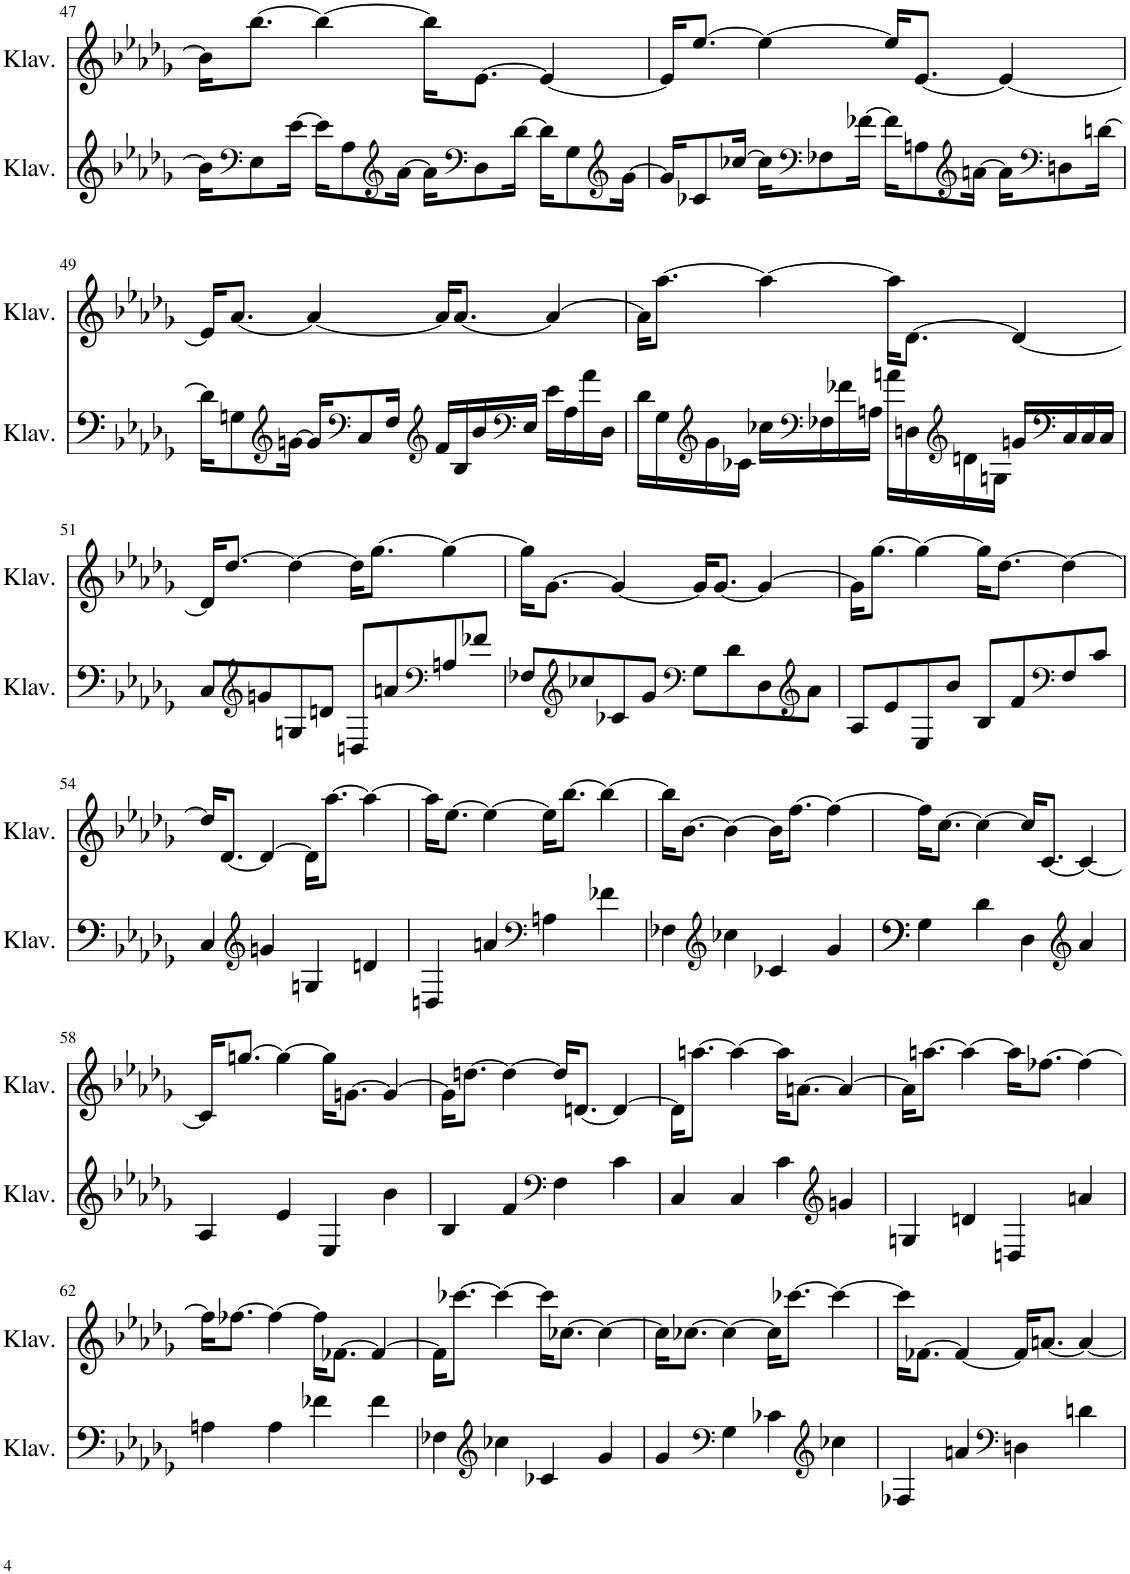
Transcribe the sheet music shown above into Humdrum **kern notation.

**kern	**kern
*part2	*part1
*staff2	*staff1
*I"Klavier	*I"Klavier
*I'Klav.	*I'Klav.
!!LO:PB:g=z
*clefG2	*clefG2
*k[b-e-a-d-g-]	*k[b-e-a-d-g-]
*M4/4	*M4/4
=47	=47
16b-\KL]	16b-\KL]
*clefF4	*
8E-\	[8.bb-\J
[16e-\Jk	.
16e-\KL]	4bb-\_
8A-\	.
*clefG2	*
[16a-\Jk	.
16a-\KL]	16bb-\KL]
*clefF4	*
8D-\	[8.e-\J
[16d-\Jk	.
16d-\KL]	4e-/_
8G-\	.
*clefG2	*
[16g-\Jk	.
=48	=48
16g-/KL]	16e-/KL]
8c-X/	[8.ee-/J
[16cc-X/Jk	.
16cc-\KL]	4ee-\_
*clefF4	*
8F-X\	.
[16f-X\Jk	.
16f-\KL]	16ee-/KL]
8An\	[8.e-/J
*clefG2	*
[16an\Jk	.
16a\KL]	4e-/_
*clefF4	*
8Dn\	.
[16dn\Jk	.
!!LO:LB:g=z
=49	=49
16d\KL]	16e-/KL]
8Gn\	[8.a-/J
*clefG2	*
[16gn\Jk	.
16g/KL]	4a-/_
*clefF4	*
8C/	.
16F/Jk	.
*clefG2	*
16f/LL	16a-/KL]
16B-/	[8.a-/J
16b-/	.
*clefF4	*
16E-/JJ	.
16e-\LL	4a-/_
16A-\	.
16a-\	.
16D-\JJ	.
=50	=50
16d-\LL	16a-\KL]
16G-\	[8.aa-\J
*clefG2	*
16g-\	.
16c-X\JJ	.
16cc-X\LL	4aa-\_
*clefF4	*
16F-X\	.
16f-X\	.
16An\JJ	.
16an\LL	16aa-\KL]
16Dn\	[8.d-\J
*clefG2	*
16dn\	.
16Gn\JJ	.
16gn/LL	4d-/_
*clefF4	*
16C/	.
16C/	.
16C/JJ	.
!!LO:LB:g=z
=51	=51
8C/L	16d-/KL]
.	[8.dd-/J
*clefG2	*
8gn/	.
8Gn/	4dd-\_
8dn/J	.
8Dn/L	16dd-\KL]
.	[8.gg-\J
8an/	.
*clefF4	*
8An/	4gg-\_
8f-X/J	.
=52	=52
8F-X/L	16gg-\KL]
.	[8.g-\J
*clefG2	*
8cc-X/	.
8c-X/	4g-/_
8g-/J	.
*clefF4	*
8G-\L	16g-/KL]
.	[8.g-/J
8d-\	.
8D-\	4g-/_
*clefG2	*
8a-\J	.
=53	=53
8A-/L	16g-\KL]
.	[8.gg-\J
8e-/	.
8E-/	4gg-\_
8b-/J	.
8B-/L	16gg-\KL]
.	[8.dd-\J
8f/	.
*clefF4	*
8F/	4dd-\_
8c/J	.
!!LO:LB:g=z
=54	=54
4C/	16dd-/KL]
.	[8.d-/J
*clefG2	*
4gn/	4d-/_
4Gn/	16d-\KL]
.	[8.aa-\J
4dn/	4aa-\_
=55	=55
4Dn/	16aa-\KL]
.	[8.ee-\J
4an/	4ee-\_
*clefF4	*
4An\	16ee-\KL]
.	[8.bb-\J
4f-X\	4bb-\_
=56	=56
4F-X\	16bb-\KL]
.	[8.b-\J
*clefG2	*
4cc-X\	4b-\_
4c-X/	16b-\KL]
.	[8.ff\J
4g-/	4ff\_
=57	=57
4G-\	16ff\KL]
.	[8.cc\J
4d-\	4cc\_
4D-\	16cc/KL]
.	[8.c/J
*clefG2	*
4a-/	4c/_
!!LO:LB:g=z
=58	=58
4A-/	16c/KL]
.	[8.ggn/J
4e-/	4gg\_
4E-/	16gg\KL]
.	[8.gn\J
4b-\	4g/_
=59	=59
4B-/	16g\KL]
.	[8.ddn\J
4f/	4dd\_
*clefF4	*
4F\	16dd/KL]
.	[8.dn/J
4c\	4d/_
=60	=60
4C/	16d\KL]
.	[8.aan\J
4C/	4aa\_
4c\	16aa\KL]
.	[8.an\J
*clefG2	*
4gn/	4a/_
=61	=61
4Gn/	16a\KL]
.	[8.aan\J
4dn/	4aa\_
4Dn/	16aa\KL]
.	[8.ff-X\J
4an/	4ff-\_
!!LO:LB:g=z
=62	=62
4An\	16ff-\KL]
.	[8.ff-X\J
4A\	4ff-\_
4f-X\	16ff-\KL]
.	[8.f-X\J
4f-\	4f-/_
=63	=63
4F-X\	16f-\KL]
.	[8.ccc-X\J
*clefG2	*
4cc-X\	4ccc-\_
4c-X/	16ccc-\KL]
.	[8.cc-X\J
4g-/	4cc-\_
=64	=64
4g-/	16cc-\KL]
.	[8.cc-X\J
*clefF4	*
4G-\	4cc-\_
4c-X\	16cc-\KL]
.	[8.ccc-X\J
*clefG2	*
4cc-X\	4ccc-\_
=65	=65
4F-X/	16ccc-\KL]
.	[8.f-X\J
4an/	4f-/_
*clefF4	*
4Dn\	16f-/KL]
.	[8.an/J
4dn\	4a/_
=	=
*-	*-
